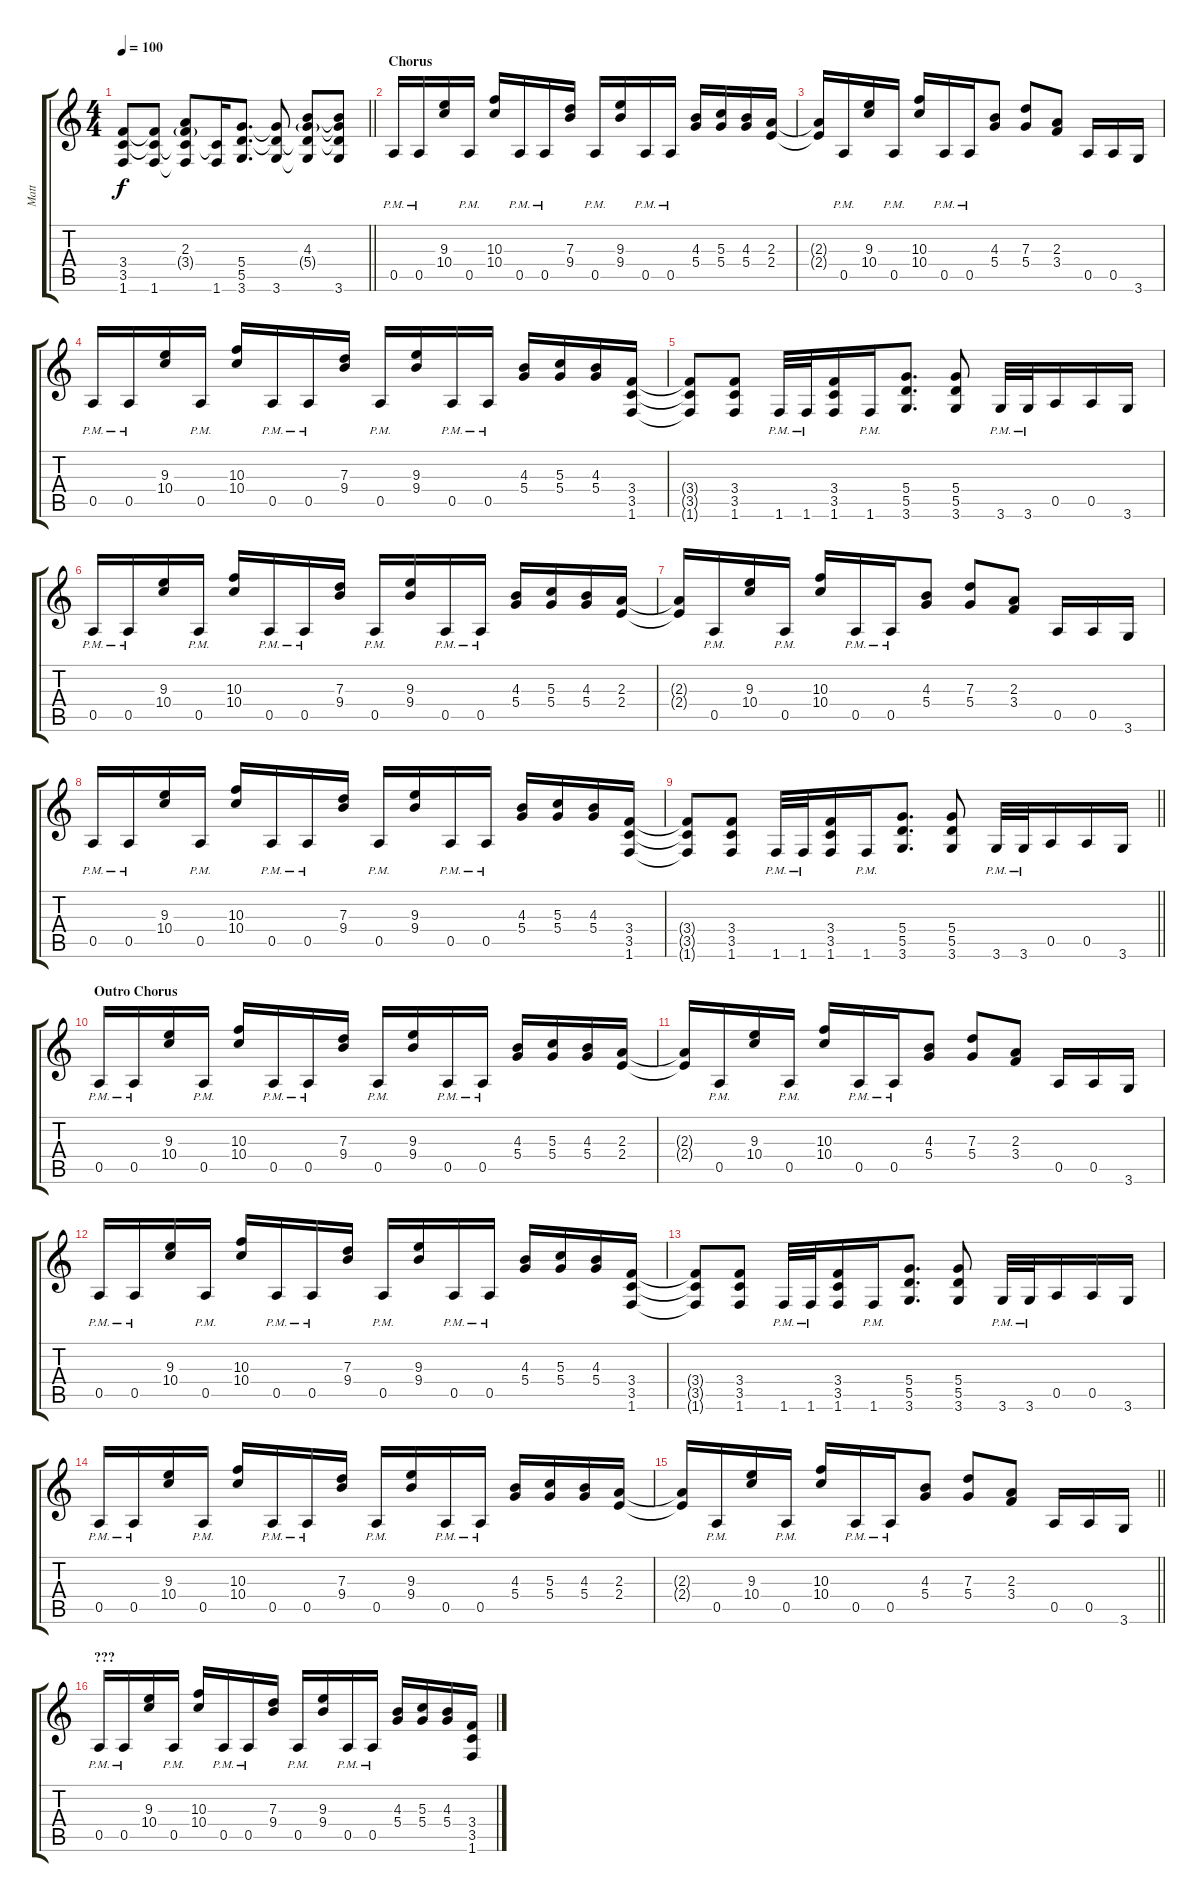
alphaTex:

\track ("Matt" "Matt") {instrument distortionguitar}
\staff {score tabs}
\tuning (E4 B3 G3 D3 A2 E2) {hide}
\ts (4 4)
\tempo 100
\clef g2
\barLineRight lightlight
\ks c
(3.4{t} 3.5{t} 1.6{t}).8{dy f} (3.4{t} 3.5{t} 1.6).8 (2.3 3.4{g} 3.5{t} 1.6{t}).8 (3.5{t} 1.6).16 (5.4 5.5 3.6).8{d} (5.4{t} 5.5{t} 3.6).8 (4.3 5.4{g} 5.5{t} 3.6{t}).8 (4.3{t} 5.4{t} 5.5{t} 3.6).8 |
\section ("" "Chorus")
0.5{pm}.16 0.5{pm}.16 (9.3 10.4).16 0.5{pm}.16 (10.3 10.4).16 0.5{pm}.16 0.5{pm}.16 (7.3 9.4).16 0.5{pm}.16 (9.3 9.4).16 0.5{pm}.16 0.5{pm}.16 (4.3 5.4).16 (5.3 5.4).16 (4.3 5.4).16 (2.3 2.4).16 |
(2.3{t} 2.4{t}).16 0.5{pm}.16 (9.3 10.4).16 0.5{pm}.16 (10.3 10.4).16 0.5{pm}.16 0.5{pm}.16 (4.3 5.4).8 (7.3 5.4).8 (2.3 3.4).8 0.5.16 0.5.16 3.6.16 |
0.5{pm}.16 0.5{pm}.16 (9.3 10.4).16 0.5{pm}.16 (10.3 10.4).16 0.5{pm}.16 0.5{pm}.16 (7.3 9.4).16 0.5{pm}.16 (9.3 9.4).16 0.5{pm}.16 0.5{pm}.16 (4.3 5.4).16 (5.3 5.4).16 (4.3 5.4).16 (3.4 3.5 1.6).16 |
(3.4{t} 3.5{t} 1.6{t}).8 (3.4 3.5 1.6).8 1.6{pm}.32 1.6{pm}.32 (3.4 3.5 1.6).16 1.6{pm}.16 (5.4 5.5 3.6).8{d} (5.4 5.5 3.6).8 3.6{pm}.32 3.6{pm}.32 0.5.16 0.5.16 3.6.16 |
0.5{pm}.16 0.5{pm}.16 (9.3 10.4).16 0.5{pm}.16 (10.3 10.4).16 0.5{pm}.16 0.5{pm}.16 (7.3 9.4).16 0.5{pm}.16 (9.3 9.4).16 0.5{pm}.16 0.5{pm}.16 (4.3 5.4).16 (5.3 5.4).16 (4.3 5.4).16 (2.3 2.4).16 |
(2.3{t} 2.4{t}).16 0.5{pm}.16 (9.3 10.4).16 0.5{pm}.16 (10.3 10.4).16 0.5{pm}.16 0.5{pm}.16 (4.3 5.4).8 (7.3 5.4).8 (2.3 3.4).8 0.5.16 0.5.16 3.6.16 |
0.5{pm}.16 0.5{pm}.16 (9.3 10.4).16 0.5{pm}.16 (10.3 10.4).16 0.5{pm}.16 0.5{pm}.16 (7.3 9.4).16 0.5{pm}.16 (9.3 9.4).16 0.5{pm}.16 0.5{pm}.16 (4.3 5.4).16 (5.3 5.4).16 (4.3 5.4).16 (3.4 3.5 1.6).16 |
\barLineRight lightlight
(3.4{t} 3.5{t} 1.6{t}).8 (3.4 3.5 1.6).8 1.6{pm}.32 1.6{pm}.32 (3.4 3.5 1.6).16 1.6{pm}.16 (5.4 5.5 3.6).8{d} (5.4 5.5 3.6).8 3.6{pm}.32 3.6{pm}.32 0.5.16 0.5.16 3.6.16 |
\section ("" "Outro Chorus")
0.5{pm}.16 0.5{pm}.16 (9.3 10.4).16 0.5{pm}.16 (10.3 10.4).16 0.5{pm}.16 0.5{pm}.16 (7.3 9.4).16 0.5{pm}.16 (9.3 9.4).16 0.5{pm}.16 0.5{pm}.16 (4.3 5.4).16 (5.3 5.4).16 (4.3 5.4).16 (2.3 2.4).16 |
(2.3{t} 2.4{t}).16 0.5{pm}.16 (9.3 10.4).16 0.5{pm}.16 (10.3 10.4).16 0.5{pm}.16 0.5{pm}.16 (4.3 5.4).8 (7.3 5.4).8 (2.3 3.4).8 0.5.16 0.5.16 3.6.16 |
0.5{pm}.16 0.5{pm}.16 (9.3 10.4).16 0.5{pm}.16 (10.3 10.4).16 0.5{pm}.16 0.5{pm}.16 (7.3 9.4).16 0.5{pm}.16 (9.3 9.4).16 0.5{pm}.16 0.5{pm}.16 (4.3 5.4).16 (5.3 5.4).16 (4.3 5.4).16 (3.4 3.5 1.6).16 |
(3.4{t} 3.5{t} 1.6{t}).8 (3.4 3.5 1.6).8 1.6{pm}.32 1.6{pm}.32 (3.4 3.5 1.6).16 1.6{pm}.16 (5.4 5.5 3.6).8{d} (5.4 5.5 3.6).8 3.6{pm}.32 3.6{pm}.32 0.5.16 0.5.16 3.6.16 |
0.5{pm}.16 0.5{pm}.16 (9.3 10.4).16 0.5{pm}.16 (10.3 10.4).16 0.5{pm}.16 0.5{pm}.16 (7.3 9.4).16 0.5{pm}.16 (9.3 9.4).16 0.5{pm}.16 0.5{pm}.16 (4.3 5.4).16 (5.3 5.4).16 (4.3 5.4).16 (2.3 2.4).16 |
\barLineRight lightlight
(2.3{t} 2.4{t}).16 0.5{pm}.16 (9.3 10.4).16 0.5{pm}.16 (10.3 10.4).16 0.5{pm}.16 0.5{pm}.16 (4.3 5.4).8 (7.3 5.4).8 (2.3 3.4).8 0.5.16 0.5.16 3.6.16 |
\section ("" "???")
0.5{pm}.16 0.5{pm}.16 (9.3 10.4).16 0.5{pm}.16 (10.3 10.4).16 0.5{pm}.16 0.5{pm}.16 (7.3 9.4).16 0.5{pm}.16 (9.3 9.4).16 0.5{pm}.16 0.5{pm}.16 (4.3 5.4).16 (5.3 5.4).16 (4.3 5.4).16 (3.4 3.5 1.6).16
